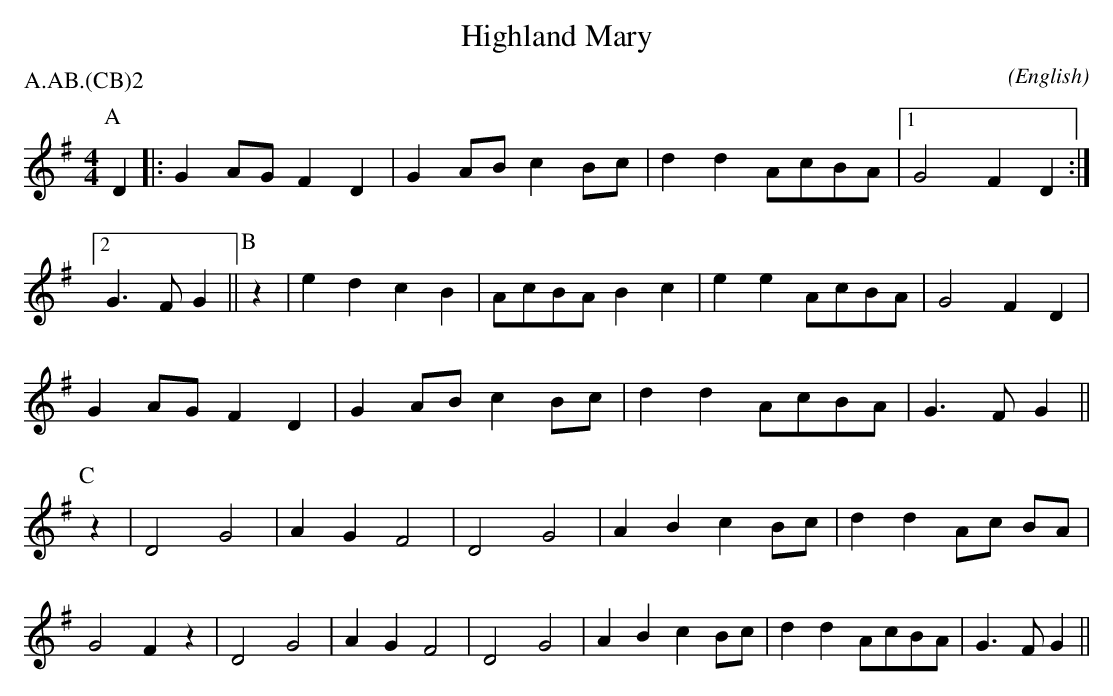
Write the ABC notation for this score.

X:1
T:Highland Mary
M:4/4
C:
O:English
P:A.AB.(CB)2
L:1/8
K:G
P:A
D2|:G2 AG F2 D2|G2 AB c2 Bc|d2 d2 AcBA|1 G4  F2 D2:|2 G3 F G2||\
P:B
z2|e2 d2 c2 B2|AcBA  B2 c2|e2 e2 AcBA|G4   F2 D2|\
G2 AG F2 D2|G2 AB c2 Bc|d2 d2 AcBA|G3 F G2||\
P:C
z2|D4 G4|A2 G2 F4|D4 G4|A2 B2 c2 Bc|d2 d2 Ac BA|G4   F2 \
z2|D4 G4|A2 G2 F4|D4 G4|A2 B2 c2 Bc|d2 d2 AcBA|G3 F G2||
